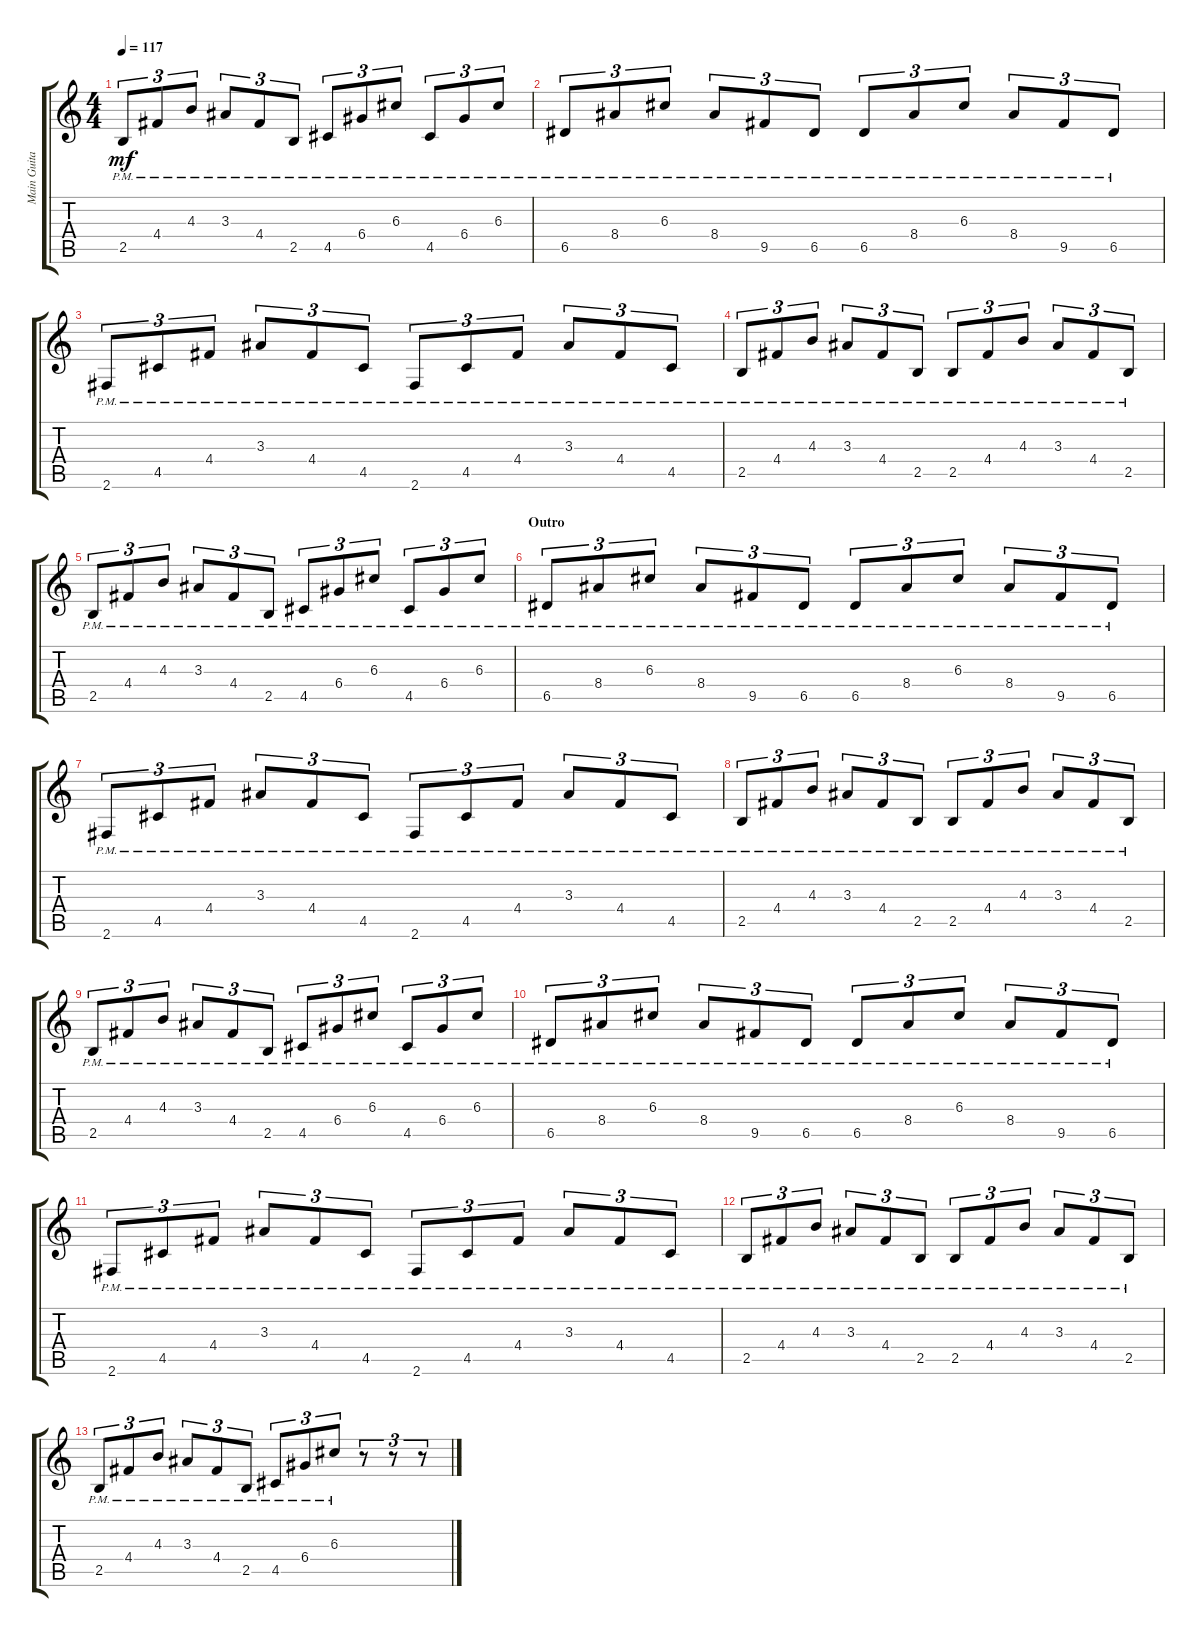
\track ("Main Guitar" "Main Guita") {instrument electricguitarclean}
\staff {score tabs}
\tuning (E4 B3 G3 D3 A2 E2) {hide}
\ts (4 4)
\tempo 117
\clef g2
\ks c
2.5{pm}.8{tu (3 2) dy mf} 4.4{pm}.8{tu (3 2)} 4.3{pm}.8{tu (3 2)} 3.3{pm}.8{tu (3 2)} 4.4{pm}.8{tu (3 2)} 2.5{pm}.8{tu (3 2)} 4.5{pm}.8{tu (3 2)} 6.4{pm}.8{tu (3 2)} 6.3{pm}.8{tu (3 2)} 4.5{pm}.8{tu (3 2)} 6.4{pm}.8{tu (3 2)} 6.3{pm}.8{tu (3 2)} |
6.5{pm}.8{tu (3 2)} 8.4{pm}.8{tu (3 2)} 6.3{pm}.8{tu (3 2)} 8.4{pm}.8{tu (3 2)} 9.5{pm}.8{tu (3 2)} 6.5{pm}.8{tu (3 2)} 6.5{pm}.8{tu (3 2)} 8.4{pm}.8{tu (3 2)} 6.3{pm}.8{tu (3 2)} 8.4{pm}.8{tu (3 2)} 9.5{pm}.8{tu (3 2)} 6.5{pm}.8{tu (3 2)} |
2.6{pm}.8{tu (3 2)} 4.5{pm}.8{tu (3 2)} 4.4{pm}.8{tu (3 2)} 3.3{pm}.8{tu (3 2)} 4.4{pm}.8{tu (3 2)} 4.5{pm}.8{tu (3 2)} 2.6{pm}.8{tu (3 2)} 4.5{pm}.8{tu (3 2)} 4.4{pm}.8{tu (3 2)} 3.3{pm}.8{tu (3 2)} 4.4{pm}.8{tu (3 2)} 4.5{pm}.8{tu (3 2)} |
2.5{pm}.8{tu (3 2)} 4.4{pm}.8{tu (3 2)} 4.3{pm}.8{tu (3 2)} 3.3{pm}.8{tu (3 2)} 4.4{pm}.8{tu (3 2)} 2.5{pm}.8{tu (3 2)} 2.5{pm}.8{tu (3 2)} 4.4{pm}.8{tu (3 2)} 4.3{pm}.8{tu (3 2)} 3.3{pm}.8{tu (3 2)} 4.4{pm}.8{tu (3 2)} 2.5{pm}.8{tu (3 2)} |
2.5{pm}.8{tu (3 2)} 4.4{pm}.8{tu (3 2)} 4.3{pm}.8{tu (3 2)} 3.3{pm}.8{tu (3 2)} 4.4{pm}.8{tu (3 2)} 2.5{pm}.8{tu (3 2)} 4.5{pm}.8{tu (3 2)} 6.4{pm}.8{tu (3 2)} 6.3{pm}.8{tu (3 2)} 4.5{pm}.8{tu (3 2)} 6.4{pm}.8{tu (3 2)} 6.3{pm}.8{tu (3 2)} |
\section ("" "Outro")
6.5{pm}.8{tu (3 2)} 8.4{pm}.8{tu (3 2)} 6.3{pm}.8{tu (3 2)} 8.4{pm}.8{tu (3 2)} 9.5{pm}.8{tu (3 2)} 6.5{pm}.8{tu (3 2)} 6.5{pm}.8{tu (3 2)} 8.4{pm}.8{tu (3 2)} 6.3{pm}.8{tu (3 2)} 8.4{pm}.8{tu (3 2)} 9.5{pm}.8{tu (3 2)} 6.5{pm}.8{tu (3 2)} |
2.6{pm}.8{tu (3 2)} 4.5{pm}.8{tu (3 2)} 4.4{pm}.8{tu (3 2)} 3.3{pm}.8{tu (3 2)} 4.4{pm}.8{tu (3 2)} 4.5{pm}.8{tu (3 2)} 2.6{pm}.8{tu (3 2)} 4.5{pm}.8{tu (3 2)} 4.4{pm}.8{tu (3 2)} 3.3{pm}.8{tu (3 2)} 4.4{pm}.8{tu (3 2)} 4.5{pm}.8{tu (3 2)} |
2.5{pm}.8{tu (3 2)} 4.4{pm}.8{tu (3 2)} 4.3{pm}.8{tu (3 2)} 3.3{pm}.8{tu (3 2)} 4.4{pm}.8{tu (3 2)} 2.5{pm}.8{tu (3 2)} 2.5{pm}.8{tu (3 2)} 4.4{pm}.8{tu (3 2)} 4.3{pm}.8{tu (3 2)} 3.3{pm}.8{tu (3 2)} 4.4{pm}.8{tu (3 2)} 2.5{pm}.8{tu (3 2)} |
2.5{pm}.8{tu (3 2)} 4.4{pm}.8{tu (3 2)} 4.3{pm}.8{tu (3 2)} 3.3{pm}.8{tu (3 2)} 4.4{pm}.8{tu (3 2)} 2.5{pm}.8{tu (3 2)} 4.5{pm}.8{tu (3 2)} 6.4{pm}.8{tu (3 2)} 6.3{pm}.8{tu (3 2)} 4.5{pm}.8{tu (3 2)} 6.4{pm}.8{tu (3 2)} 6.3{pm}.8{tu (3 2)} |
6.5{pm}.8{tu (3 2)} 8.4{pm}.8{tu (3 2)} 6.3{pm}.8{tu (3 2)} 8.4{pm}.8{tu (3 2)} 9.5{pm}.8{tu (3 2)} 6.5{pm}.8{tu (3 2)} 6.5{pm}.8{tu (3 2)} 8.4{pm}.8{tu (3 2)} 6.3{pm}.8{tu (3 2)} 8.4{pm}.8{tu (3 2)} 9.5{pm}.8{tu (3 2)} 6.5{pm}.8{tu (3 2)} |
2.6{pm}.8{tu (3 2)} 4.5{pm}.8{tu (3 2)} 4.4{pm}.8{tu (3 2)} 3.3{pm}.8{tu (3 2)} 4.4{pm}.8{tu (3 2)} 4.5{pm}.8{tu (3 2)} 2.6{pm}.8{tu (3 2)} 4.5{pm}.8{tu (3 2)} 4.4{pm}.8{tu (3 2)} 3.3{pm}.8{tu (3 2)} 4.4{pm}.8{tu (3 2)} 4.5{pm}.8{tu (3 2)} |
2.5{pm}.8{tu (3 2)} 4.4{pm}.8{tu (3 2)} 4.3{pm}.8{tu (3 2)} 3.3{pm}.8{tu (3 2)} 4.4{pm}.8{tu (3 2)} 2.5{pm}.8{tu (3 2)} 2.5{pm}.8{tu (3 2)} 4.4{pm}.8{tu (3 2)} 4.3{pm}.8{tu (3 2)} 3.3{pm}.8{tu (3 2)} 4.4{pm}.8{tu (3 2)} 2.5{pm}.8{tu (3 2)} |
2.5{pm}.8{tu (3 2)} 4.4{pm}.8{tu (3 2)} 4.3{pm}.8{tu (3 2)} 3.3{pm}.8{tu (3 2)} 4.4{pm}.8{tu (3 2)} 2.5{pm}.8{tu (3 2)} 4.5{pm}.8{tu (3 2)} 6.4{pm}.8{tu (3 2)} 6.3{pm}.8{tu (3 2)} r.8{tu (3 2)} r.8{tu (3 2)} r.8{tu (3 2)}
